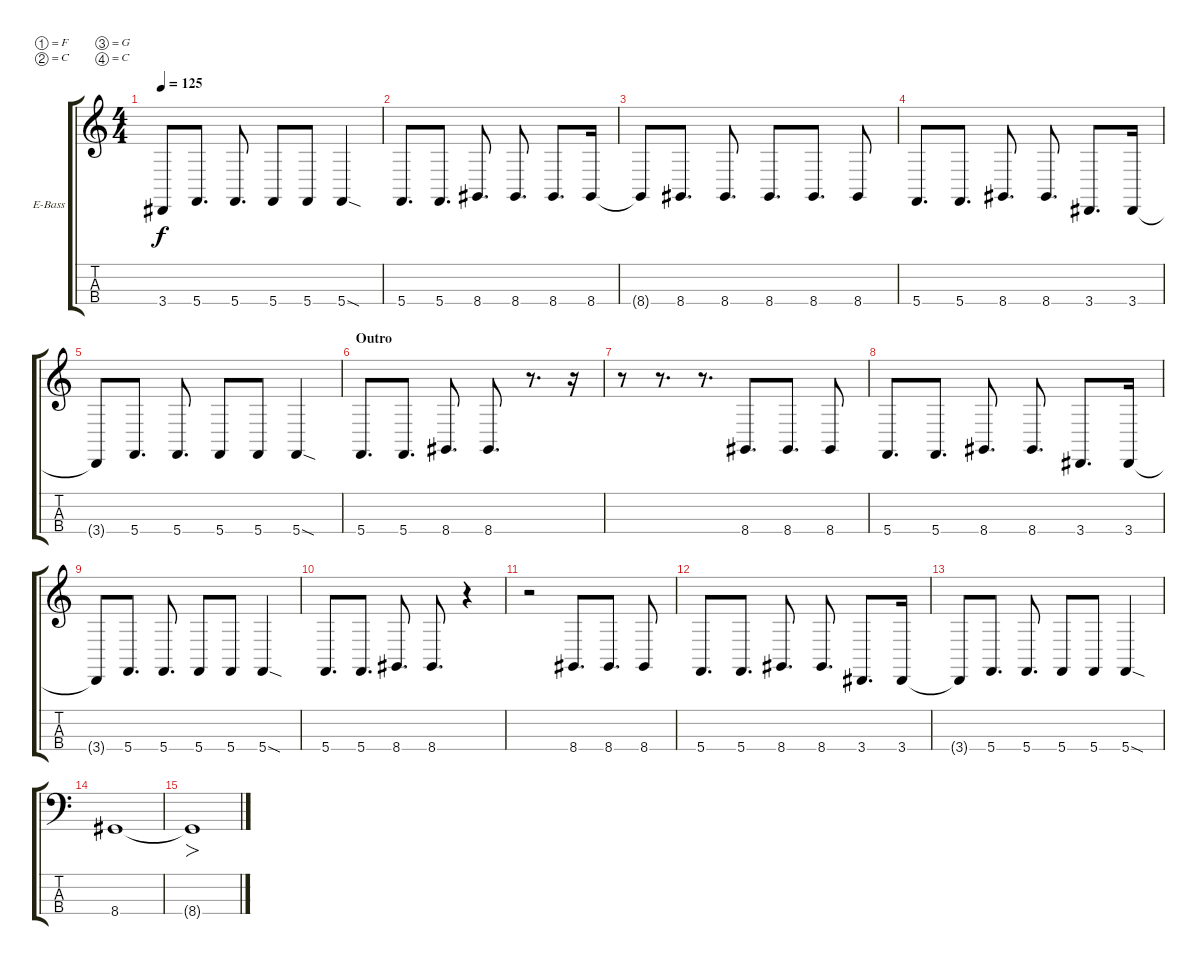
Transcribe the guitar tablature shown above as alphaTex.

\defaultSystemsLayout 4
\bracketExtendMode groupsimilarinstruments
\firstSystemTrackNameOrientation horizontal
\otherSystemsTrackNameOrientation horizontal
\track ("Bass" "E-Bass") {instrument electricbassfinger}
\staff {score tabs}
\tuning (F2 C2 G1 C1)
\ts (4 4)
\tempo 125
\clef g2
\ks c
3.4{t}.8{dy f} 5.4.8{d} 5.4.8{d} 5.4.8 5.4.8 5.4{sod}.4 |
5.4.8{d} 5.4.8{d} 8.4.8{d} 8.4.8{d} 8.4.8{d} 8.4.16 |
8.4{t}.8 8.4.8{d} 8.4.8{d} 8.4.8{d} 8.4.8{d} 8.4.8 |
5.4.8{d} 5.4.8{d} 8.4.8{d} 8.4.8{d} 3.4.8{d} 3.4.16 |
3.4{t}.8 5.4.8{d} 5.4.8{d} 5.4.8 5.4.8 5.4{sod}.4 |
\section ("" "Outro")
5.4.8{d} 5.4.8{d} 8.4.8{d} 8.4.8{d} r.8{d} r.16 |
r.8 r.8{d} r.8{d} 8.4.8{d} 8.4.8{d} 8.4.8 |
5.4.8{d} 5.4.8{d} 8.4.8{d} 8.4.8{d} 3.4.8{d} 3.4.16 |
3.4{t}.8 5.4.8{d} 5.4.8{d} 5.4.8 5.4.8 5.4{sod}.4 |
5.4.8{d} 5.4.8{d} 8.4.8{d} 8.4.8{d} r.4 |
r.2 8.4.8{d} 8.4.8{d} 8.4.8 |
5.4.8{d} 5.4.8{d} 8.4.8{d} 8.4.8{d} 3.4.8{d} 3.4.16 |
3.4{t}.8 5.4.8{d} 5.4.8{d} 5.4.8 5.4.8 5.4{sod}.4 |
\clef f4
8.4.1 |
8.4{t}.1{fo}
